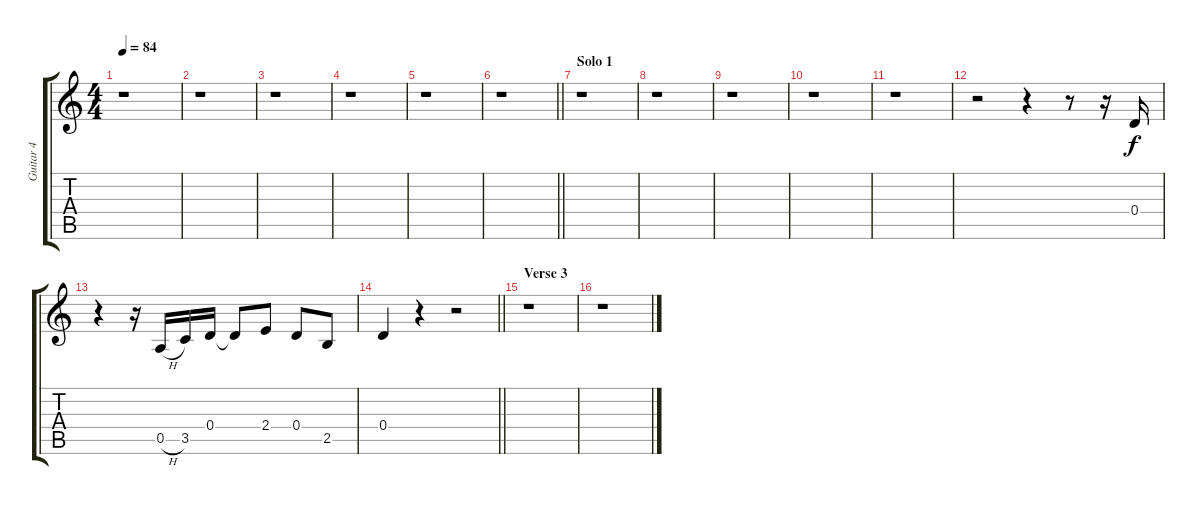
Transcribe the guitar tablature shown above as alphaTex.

\track ("Guitar 4" "Guitar 4") {instrument acousticguitarsteel}
\staff {score tabs}
\tuning (E4 B3 G3 D3 A2 E2) {hide}
\ts (4 4)
\tempo 84
\clef g2
\ks c
r.1{dy f} |
r.1 |
r.1 |
r.1 |
r.1 |
\barLineRight lightlight
r.1 |
\section ("" "Solo 1")
r.1 |
r.1 |
r.1 |
r.1 |
r.1 |
r.2 r.4 r.8 r.16 0.4.16 |
r.4 r.16 0.5{h}.16 3.5.16 0.4.16 0.4{t}.8 2.4.8 0.4.8 2.5.8 |
\barLineRight lightlight
0.4.4 r.4 r.2 |
\section ("" "Verse 3")
r.1 |
r.1
